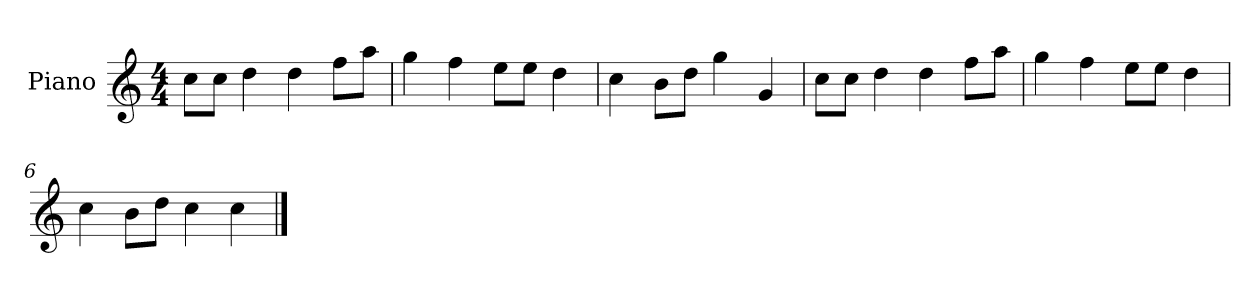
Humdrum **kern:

**kern
*part1
*staff1
*I"Piano
*I'P-no
*clefG2
*k[]
*M4/4
*MM90
=1
8cc\L
8cc\J
4dd\
4dd\
8ff\L
8aa\J
=2
4gg\
4ff\
8ee\L
8ee\J
4dd\
=3
4cc\
8b\L
8dd\J
4gg\
4g/
=4
8cc\L
8cc\J
4dd\
4dd\
8ff\L
8aa\J
=5
4gg\
4ff\
8ee\L
8ee\J
4dd\
=6
4cc\
8b\L
8dd\J
4cc\
4cc\
==
*-
